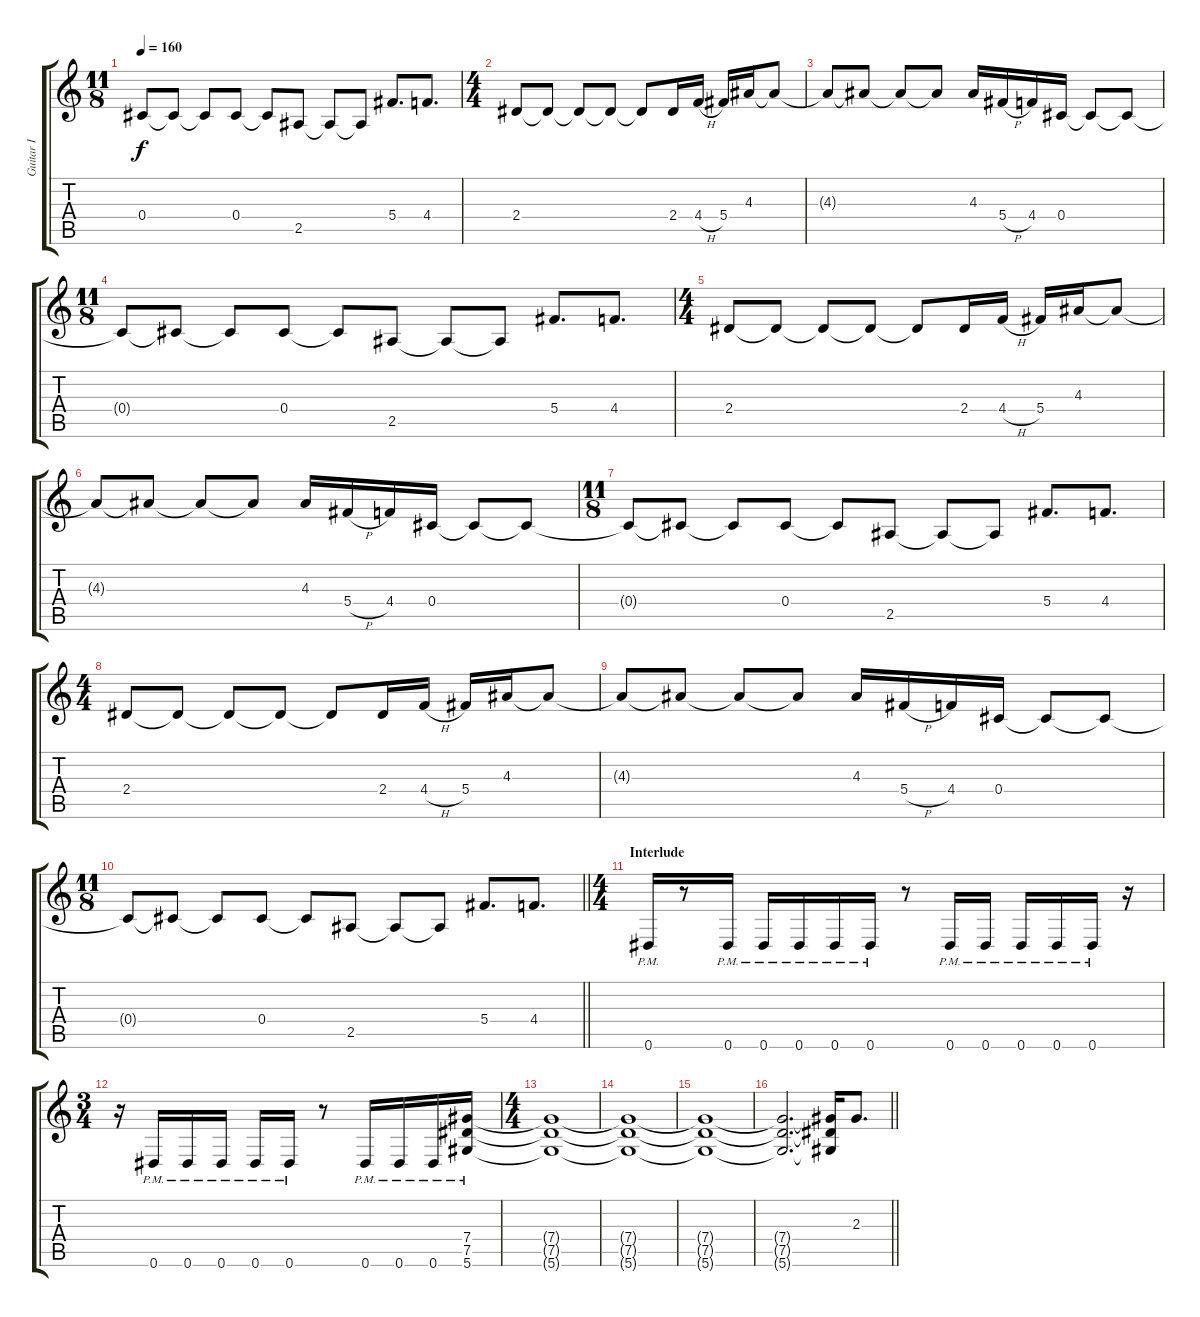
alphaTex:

\track ("Guitar I" "Guitar I") {instrument distortionguitar}
\staff {score tabs}
\tuning (Eb4 Bb3 Gb3 Db3 Ab2 Eb2) {hide}
\ts (11 8)
\tempo 160
\clef g2
\ks c
0.4{t}.8{dy f} 0.4{t}.8 0.4{t}.8 0.4.8 0.4{t}.8 2.5.8 2.5{t}.8 2.5{t}.8 5.4.8{d} 4.4.8{d} |
\ts (4 4)
2.4.8 2.4{t}.8 2.4{t}.8 2.4{t}.8 2.4{t}.8 2.4.16 4.4{h}.16 5.4.16 4.3.16 4.3{t}.8 |
4.3{t}.8 4.3{t}.8 4.3{t}.8 4.3{t}.8 4.3.16 5.4{h}.16 4.4.16 0.4.16 0.4{t}.8 0.4{t}.8 |
\ts (11 8)
0.4{t}.8 0.4{t}.8 0.4{t}.8 0.4.8 0.4{t}.8 2.5.8 2.5{t}.8 2.5{t}.8 5.4.8{d} 4.4.8{d} |
\ts (4 4)
2.4.8 2.4{t}.8 2.4{t}.8 2.4{t}.8 2.4{t}.8 2.4.16 4.4{h}.16 5.4.16 4.3.16 4.3{t}.8 |
4.3{t}.8 4.3{t}.8 4.3{t}.8 4.3{t}.8 4.3.16 5.4{h}.16 4.4.16 0.4.16 0.4{t}.8 0.4{t}.8 |
\ts (11 8)
0.4{t}.8 0.4{t}.8 0.4{t}.8 0.4.8 0.4{t}.8 2.5.8 2.5{t}.8 2.5{t}.8 5.4.8{d} 4.4.8{d} |
\ts (4 4)
2.4.8 2.4{t}.8 2.4{t}.8 2.4{t}.8 2.4{t}.8 2.4.16 4.4{h}.16 5.4.16 4.3.16 4.3{t}.8 |
4.3{t}.8 4.3{t}.8 4.3{t}.8 4.3{t}.8 4.3.16 5.4{h}.16 4.4.16 0.4.16 0.4{t}.8 0.4{t}.8 |
\ts (11 8)
\barLineRight lightlight
0.4{t}.8 0.4{t}.8 0.4{t}.8 0.4.8 0.4{t}.8 2.5.8 2.5{t}.8 2.5{t}.8 5.4.8{d} 4.4.8{d} |
\ts (4 4)
\section ("" "Interlude")
0.6{pm}.16 r.8 0.6{pm}.16 0.6{pm}.16 0.6{pm}.16 0.6{pm}.16 0.6{pm}.16 r.8 0.6{pm}.16 0.6{pm}.16 0.6{pm}.16 0.6{pm}.16 0.6{pm}.16 r.16 |
\ts (3 4)
r.16 0.6{pm}.16 0.6{pm}.16 0.6{pm}.16 0.6{pm}.16 0.6{pm}.16 r.8 0.6{pm}.16 0.6{pm}.16 0.6{pm}.16 (7.4 7.5 5.6{pm}).16 |
\ts (4 4)
(7.4{t} 7.5{t} 5.6{t}).1 |
(7.4{t} 7.5{t} 5.6{t}).1 |
(7.4{t} 7.5{t} 5.6{t}).1 |
\barLineRight lightlight
(7.4{t} 7.5{t} 5.6{t}).2{d} (7.4{t} 7.5{t} 5.6{t}).16 2.3{ss}.8{d}
